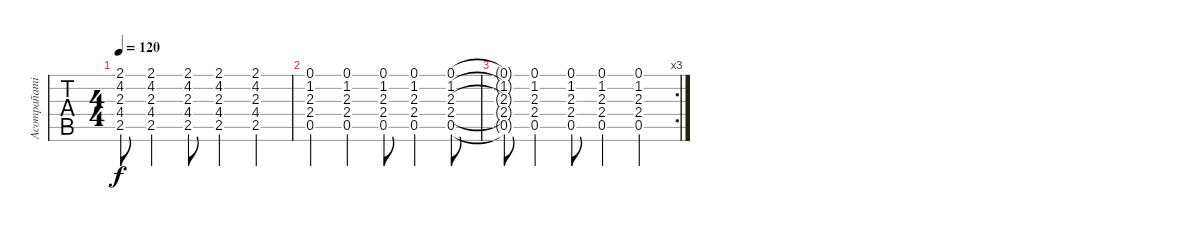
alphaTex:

\track ("Acompañamiento" "Acompañami") {instrument acousticguitarnylon}
\staff {tabs}
\tuning (E4 B3 G3 D3 A2 E2) {hide}
\ts (4 4)
\tempo 120
\clef g2
\ks c
(2.1{t} 4.2{t} 2.3{t} 4.4{t} 2.5{t}).8{dy f} (2.1 4.2 2.3 4.4 2.5).4 (2.1 4.2 2.3 4.4 2.5).8 (2.1 4.2 2.3 4.4 2.5).4 (2.1 4.2 2.3 4.4 2.5).4 |
(0.1 1.2 2.3 2.4 0.5).4 (0.1 1.2 2.3 2.4 0.5).4 (0.1 1.2 2.3 2.4 0.5).8 (0.1 1.2 2.3 2.4 0.5).4 (0.1 1.2 2.3 2.4 0.5).8 |
\rc 3
(0.1{t} 1.2{t} 2.3{t} 2.4{t} 0.5{t}).8 (0.1 1.2 2.3 2.4 0.5).4 (0.1 1.2 2.3 2.4 0.5).8 (0.1 1.2 2.3 2.4 0.5).4 (0.1 1.2 2.3 2.4 0.5).4
